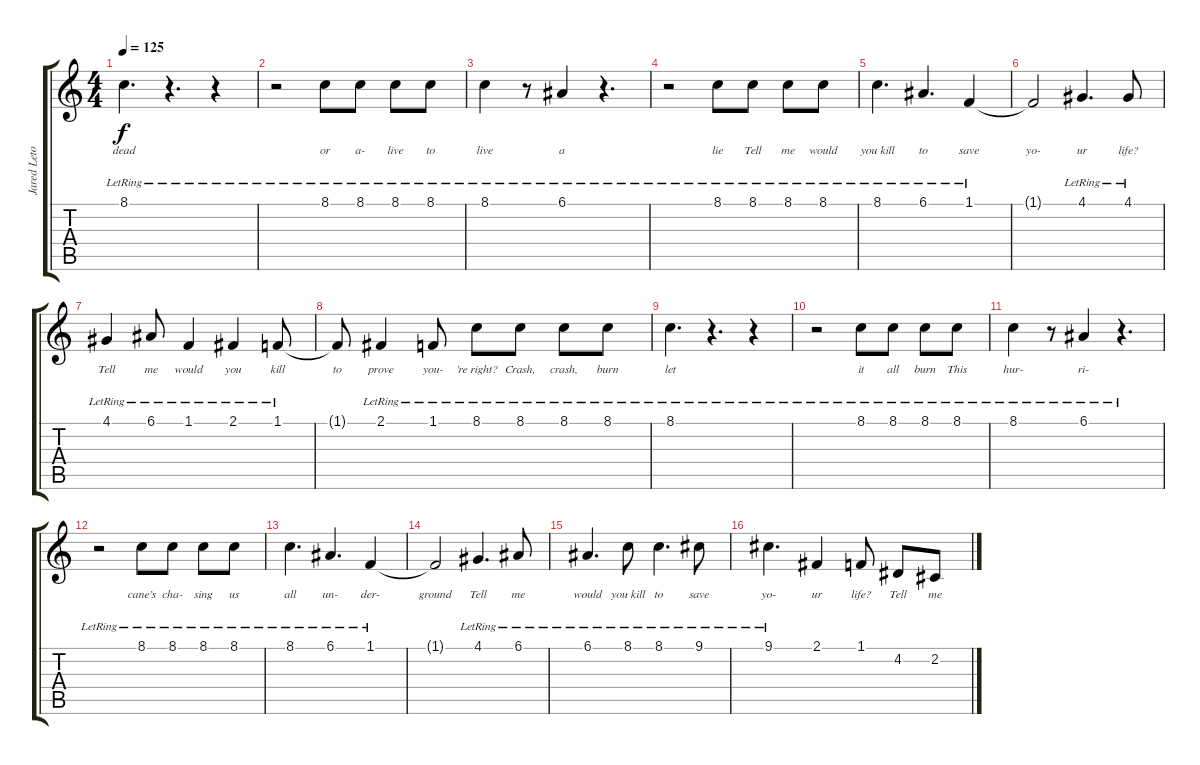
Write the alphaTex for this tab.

\track ("Jared Leto" "Jared Leto") {instrument cello}
\staff {score tabs}
\tuning (E4 B3 G3 D3 A2 E2) {hide}
\ts (4 4)
\tempo 125
\clef g2
\ks c
8.1{lr}.4{d lyrics (0 "dead") lyrics (1 "") lyrics (2 "") lyrics (3 "") lyrics (4 "") dy f} r.4{d} r.4 |
r.2 8.1{lr}.8{lyrics (0 "or") lyrics (1 "") lyrics (2 "") lyrics (3 "") lyrics (4 "")} 8.1{lr}.8{lyrics (0 "a-") lyrics (1 "") lyrics (2 "") lyrics (3 "") lyrics (4 "")} 8.1{lr}.8{lyrics (0 "live") lyrics (1 "") lyrics (2 "") lyrics (3 "") lyrics (4 "")} 8.1{lr}.8{lyrics (0 "to") lyrics (1 "") lyrics (2 "") lyrics (3 "") lyrics (4 "")} |
8.1{lr}.4{lyrics (0 "live") lyrics (1 "") lyrics (2 "") lyrics (3 "") lyrics (4 "")} r.8 6.1{lr}.4{lyrics (0 "a") lyrics (1 "") lyrics (2 "") lyrics (3 "") lyrics (4 "")} r.4{d} |
r.2 8.1{lr}.8{lyrics (0 "lie") lyrics (1 "") lyrics (2 "") lyrics (3 "") lyrics (4 "")} 8.1{lr}.8{lyrics (0 "Tell") lyrics (1 "") lyrics (2 "") lyrics (3 "") lyrics (4 "")} 8.1{lr}.8{lyrics (0 "me") lyrics (1 "") lyrics (2 "") lyrics (3 "") lyrics (4 "")} 8.1{lr}.8{lyrics (0 "would") lyrics (1 "") lyrics (2 "") lyrics (3 "") lyrics (4 "")} |
8.1{lr}.4{d lyrics (0 "you kill") lyrics (1 "") lyrics (2 "") lyrics (3 "") lyrics (4 "")} 6.1{lr}.4{d lyrics (0 "to") lyrics (1 "") lyrics (2 "") lyrics (3 "") lyrics (4 "")} 1.1{lr}.4{lyrics (0 "save") lyrics (1 "") lyrics (2 "") lyrics (3 "") lyrics (4 "")} |
1.1{t}.2{lyrics (0 "yo-") lyrics (1 "") lyrics (2 "") lyrics (3 "") lyrics (4 "")} 4.1{lr}.4{d lyrics (0 "ur") lyrics (1 "") lyrics (2 "") lyrics (3 "") lyrics (4 "")} 4.1{lr}.8{lyrics (0 "life?") lyrics (1 "") lyrics (2 "") lyrics (3 "") lyrics (4 "")} |
4.1{lr}.4{lyrics (0 "Tell") lyrics (1 "") lyrics (2 "") lyrics (3 "") lyrics (4 "")} 6.1{lr}.8{lyrics (0 "me") lyrics (1 "") lyrics (2 "") lyrics (3 "") lyrics (4 "")} 1.1{lr}.4{lyrics (0 "would") lyrics (1 "") lyrics (2 "") lyrics (3 "") lyrics (4 "")} 2.1{lr}.4{lyrics (0 "you") lyrics (1 "") lyrics (2 "") lyrics (3 "") lyrics (4 "")} 1.1{lr}.8{lyrics (0 "kill") lyrics (1 "") lyrics (2 "") lyrics (3 "") lyrics (4 "")} |
1.1{t}.8{lyrics (0 "to") lyrics (1 "") lyrics (2 "") lyrics (3 "") lyrics (4 "")} 2.1{lr}.4{lyrics (0 "prove") lyrics (1 "") lyrics (2 "") lyrics (3 "") lyrics (4 "")} 1.1{lr}.8{lyrics (0 "you-") lyrics (1 "") lyrics (2 "") lyrics (3 "") lyrics (4 "")} 8.1{lr}.8{lyrics (0 "’re right?") lyrics (1 "") lyrics (2 "") lyrics (3 "") lyrics (4 "")} 8.1{lr}.8{lyrics (0 "Crash,") lyrics (1 "") lyrics (2 "") lyrics (3 "") lyrics (4 "")} 8.1{lr}.8{lyrics (0 "crash,") lyrics (1 "") lyrics (2 "") lyrics (3 "") lyrics (4 "")} 8.1{lr}.8{lyrics (0 "burn") lyrics (1 "") lyrics (2 "") lyrics (3 "") lyrics (4 "")} |
8.1{lr}.4{d lyrics (0 "let") lyrics (1 "") lyrics (2 "") lyrics (3 "") lyrics (4 "")} r.4{d} r.4 |
r.2 8.1{lr}.8{lyrics (0 "it") lyrics (1 "") lyrics (2 "") lyrics (3 "") lyrics (4 "")} 8.1{lr}.8{lyrics (0 "all") lyrics (1 "") lyrics (2 "") lyrics (3 "") lyrics (4 "")} 8.1{lr}.8{lyrics (0 "burn") lyrics (1 "") lyrics (2 "") lyrics (3 "") lyrics (4 "")} 8.1{lr}.8{lyrics (0 "This") lyrics (1 "") lyrics (2 "") lyrics (3 "") lyrics (4 "")} |
8.1{lr}.4{lyrics (0 "hur-") lyrics (1 "") lyrics (2 "") lyrics (3 "") lyrics (4 "")} r.8 6.1{lr}.4{lyrics (0 "ri-") lyrics (1 "") lyrics (2 "") lyrics (3 "") lyrics (4 "")} r.4{d} |
r.2 8.1{lr}.8{lyrics (0 "cane’s") lyrics (1 "") lyrics (2 "") lyrics (3 "") lyrics (4 "")} 8.1{lr}.8{lyrics (0 "cha-") lyrics (1 "") lyrics (2 "") lyrics (3 "") lyrics (4 "")} 8.1{lr}.8{lyrics (0 "sing") lyrics (1 "") lyrics (2 "") lyrics (3 "") lyrics (4 "")} 8.1{lr}.8{lyrics (0 "us") lyrics (1 "") lyrics (2 "") lyrics (3 "") lyrics (4 "")} |
8.1{lr}.4{d lyrics (0 "all") lyrics (1 "") lyrics (2 "") lyrics (3 "") lyrics (4 "")} 6.1{lr}.4{d lyrics (0 "un-") lyrics (1 "") lyrics (2 "") lyrics (3 "") lyrics (4 "")} 1.1{lr}.4{lyrics (0 "der-") lyrics (1 "") lyrics (2 "") lyrics (3 "") lyrics (4 "")} |
1.1{t}.2{lyrics (0 "ground") lyrics (1 "") lyrics (2 "") lyrics (3 "") lyrics (4 "")} 4.1{lr}.4{d lyrics (0 "Tell") lyrics (1 "") lyrics (2 "") lyrics (3 "") lyrics (4 "")} 6.1{lr}.8{lyrics (0 "me") lyrics (1 "") lyrics (2 "") lyrics (3 "") lyrics (4 "")} |
6.1{lr}.4{d lyrics (0 "would") lyrics (1 "") lyrics (2 "") lyrics (3 "") lyrics (4 "")} 8.1{lr}.8{lyrics (0 "you kill") lyrics (1 "") lyrics (2 "") lyrics (3 "") lyrics (4 "")} 8.1{lr}.4{d lyrics (0 "to") lyrics (1 "") lyrics (2 "") lyrics (3 "") lyrics (4 "")} 9.1{lr}.8{lyrics (0 "save") lyrics (1 "") lyrics (2 "") lyrics (3 "") lyrics (4 "")} |
9.1{lr}.4{d lyrics (0 "yo-") lyrics (1 "") lyrics (2 "") lyrics (3 "") lyrics (4 "")} 2.1.4{lyrics (0 "ur") lyrics (1 "") lyrics (2 "") lyrics (3 "") lyrics (4 "")} 1.1.8{lyrics (0 "life?") lyrics (1 "") lyrics (2 "") lyrics (3 "") lyrics (4 "")} 4.2.8{lyrics (0 "Tell") lyrics (1 "") lyrics (2 "") lyrics (3 "") lyrics (4 "")} 2.2.8{lyrics (0 "me") lyrics (1 "") lyrics (2 "") lyrics (3 "") lyrics (4 "")}
